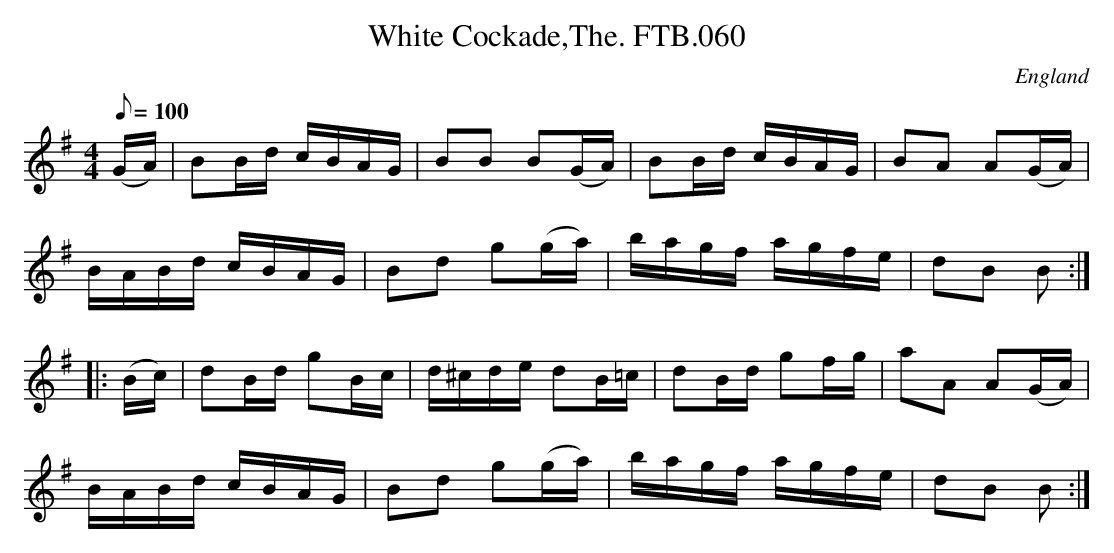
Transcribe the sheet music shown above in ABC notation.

X:1
T:White Cockade,The. FTB.060
M:4/4
L:1/8
Q:100
O:England
K:G major
(G/A/)|BB/d/ c/B/A/G/|BB B(G/A/)|BB/d/ c/B/A/G/|BA A(G/A/)|
B/A/B/d/ c/B/A/G/|Bd g(g/a/)|b/a/g/f/ a/g/f/e/|dB B:|
|:(B/c/)|dB/d/ gB/c/|d/^c/d/e/ dB/=c/|dB/d/ gf/g/|aA A(G/A/)|
B/A/B/d/ c/B/A/G/|Bd g(g/a/)|b/a/g/f/ a/g/f/e/|dB B:|
